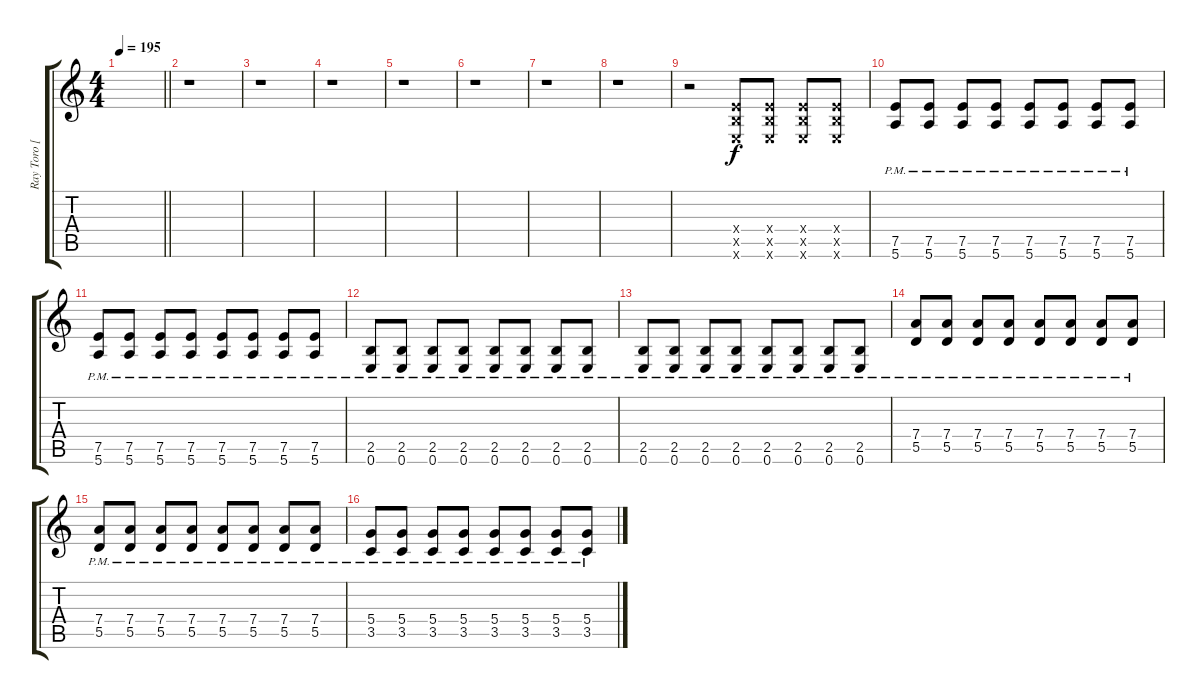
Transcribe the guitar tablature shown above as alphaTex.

\track ("Ray Toro [Distortion]" "Ray Toro [") {instrument distortionguitar}
\staff {score tabs}
\tuning (E4 B3 G3 D3 A2 E2) {hide}
\ts (4 4)
\tempo 195
\clef g2
\barLineRight lightlight
\ks c
|
r.1 |
r.1 |
r.1 |
r.1 |
r.1 |
r.1 |
r.1 |
r.2 (2.4{x} 2.5{x} 0.6{x}).8 (2.4{x} 2.5{x} 0.6{x}).8 (2.4{x} 2.5{x} 0.6{x}).8 (2.4{x} 2.5{x} 0.6{x}).8 |
(7.5{pm} 5.6{pm}).8 (7.5{pm} 5.6{pm}).8 (7.5{pm} 5.6{pm}).8 (7.5{pm} 5.6{pm}).8 (7.5{pm} 5.6{pm}).8 (7.5{pm} 5.6{pm}).8 (7.5{pm} 5.6{pm}).8 (7.5{pm} 5.6{pm}).8 |
(7.5{pm} 5.6{pm}).8 (7.5{pm} 5.6{pm}).8 (7.5{pm} 5.6{pm}).8 (7.5{pm} 5.6{pm}).8 (7.5{pm} 5.6{pm}).8 (7.5{pm} 5.6{pm}).8 (7.5{pm} 5.6{pm}).8 (7.5{pm} 5.6{pm}).8 |
(2.5{pm} 0.6{pm}).8 (2.5{pm} 0.6{pm}).8 (2.5{pm} 0.6{pm}).8 (2.5{pm} 0.6{pm}).8 (2.5{pm} 0.6{pm}).8 (2.5{pm} 0.6{pm}).8 (2.5{pm} 0.6{pm}).8 (2.5{pm} 0.6{pm}).8 |
(2.5{pm} 0.6{pm}).8 (2.5{pm} 0.6{pm}).8 (2.5{pm} 0.6{pm}).8 (2.5{pm} 0.6{pm}).8 (2.5{pm} 0.6{pm}).8 (2.5{pm} 0.6{pm}).8 (2.5{pm} 0.6{pm}).8 (2.5{pm} 0.6{pm}).8 |
(7.4{pm} 5.5{pm}).8 (7.4{pm} 5.5{pm}).8 (7.4{pm} 5.5{pm}).8 (7.4{pm} 5.5{pm}).8 (7.4{pm} 5.5{pm}).8 (7.4{pm} 5.5{pm}).8 (7.4{pm} 5.5{pm}).8 (7.4{pm} 5.5{pm}).8 |
(7.4{pm} 5.5{pm}).8 (7.4{pm} 5.5{pm}).8 (7.4{pm} 5.5{pm}).8 (7.4{pm} 5.5{pm}).8 (7.4{pm} 5.5{pm}).8 (7.4{pm} 5.5{pm}).8 (7.4{pm} 5.5{pm}).8 (7.4{pm} 5.5{pm}).8 |
(5.4{pm} 3.5{pm}).8 (5.4{pm} 3.5{pm}).8 (5.4{pm} 3.5{pm}).8 (5.4{pm} 3.5{pm}).8 (5.4{pm} 3.5{pm}).8 (5.4{pm} 3.5{pm}).8 (5.4{pm} 3.5{pm}).8 (5.4{pm} 3.5{pm}).8
